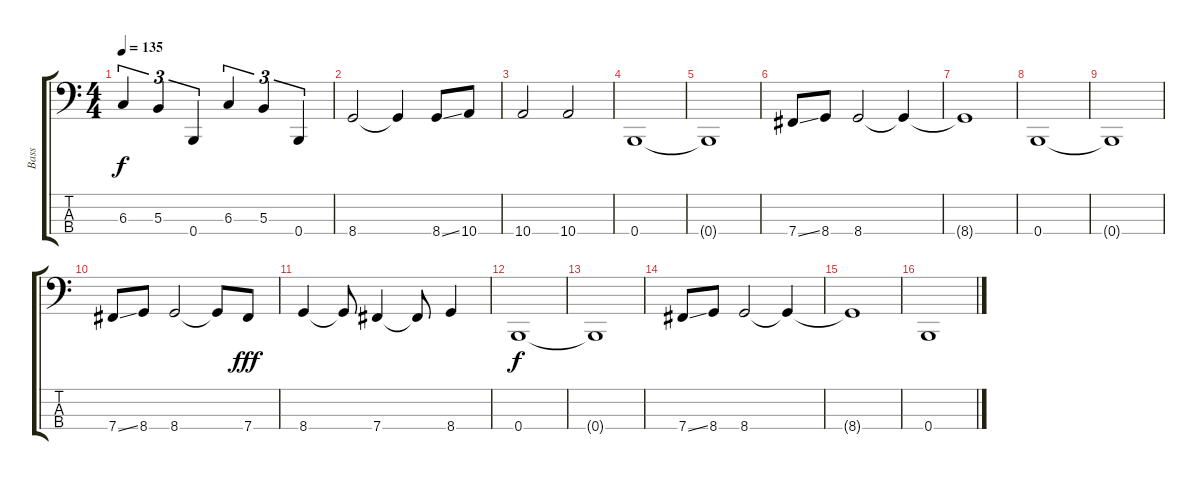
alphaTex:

\track ("Bass" "Bass") {instrument electricbasspick}
\staff {score tabs}
\tuning (E2 B1 Gb1 B0) {hide}
\ts (4 4)
\tempo 135
\clef f4
\ks c
6.3.4{tu (3 2) dy f} 5.3.4{tu (3 2)} 0.4.4{tu (3 2)} 6.3.4{tu (3 2)} 5.3.4{tu (3 2)} 0.4.4{tu (3 2)} |
8.4.2 8.4{t}.4 8.4{ss}.8 10.4.8 |
10.4.2 10.4.2 |
0.4.1 |
0.4{t}.1 |
7.4{ss}.8 8.4.8 8.4.2 8.4{t}.4 |
8.4{t}.1 |
0.4.1 |
0.4{t}.1 |
7.4{ss}.8 8.4.8 8.4.2 8.4{t}.8 7.4.8{dy fff volume 16} |
8.4.4 8.4{t}.8 7.4.4 7.4{t}.8 8.4.4 |
0.4.1{dy f volume 13} |
0.4{t}.1 |
7.4{ss}.8 8.4.8 8.4.2 8.4{t}.4 |
8.4{t}.1 |
0.4.1
